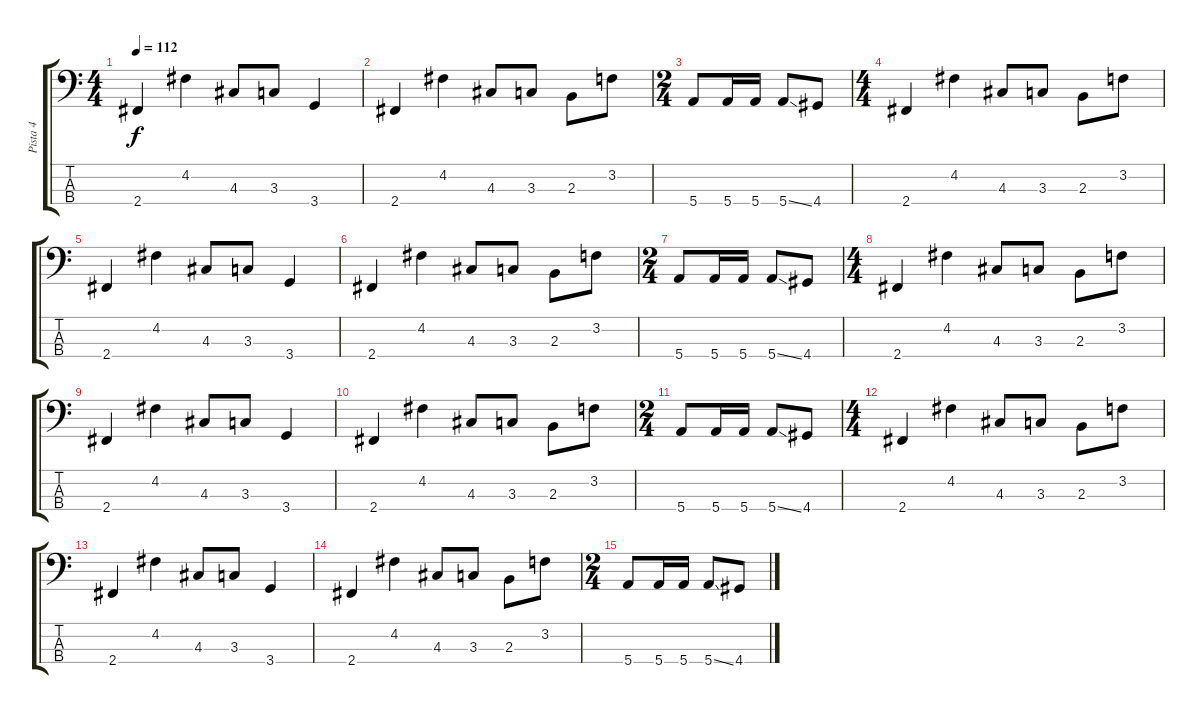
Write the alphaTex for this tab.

\track ("Pista 4" "Pista 4") {instrument electricbasspick}
\staff {score tabs}
\tuning (G2 D2 A1 E1) {hide}
\ts (4 4)
\tempo 112
\clef f4
\ks c
2.4.4{dy f} 4.2.4 4.3.8 3.3.8 3.4.4 |
2.4.4 4.2.4 4.3.8 3.3.8 2.3.8 3.2.8 |
\ts (2 4)
5.4.8 5.4.16 5.4.16 5.4{ss}.8 4.4.8 |
\ts (4 4)
2.4.4 4.2.4 4.3.8 3.3.8 2.3.8 3.2.8 |
2.4.4 4.2.4 4.3.8 3.3.8 3.4.4 |
2.4.4 4.2.4 4.3.8 3.3.8 2.3.8 3.2.8 |
\ts (2 4)
5.4.8 5.4.16 5.4.16 5.4{ss}.8 4.4.8 |
\ts (4 4)
2.4.4 4.2.4 4.3.8 3.3.8 2.3.8 3.2.8 |
2.4.4 4.2.4 4.3.8 3.3.8 3.4.4 |
2.4.4 4.2.4 4.3.8 3.3.8 2.3.8 3.2.8 |
\ts (2 4)
5.4.8 5.4.16 5.4.16 5.4{ss}.8 4.4.8 |
\ts (4 4)
2.4.4 4.2.4 4.3.8 3.3.8 2.3.8 3.2.8 |
2.4.4 4.2.4 4.3.8 3.3.8 3.4.4 |
2.4.4 4.2.4 4.3.8 3.3.8 2.3.8 3.2.8 |
\ts (2 4)
5.4.8 5.4.16 5.4.16 5.4{ss}.8 4.4.8
